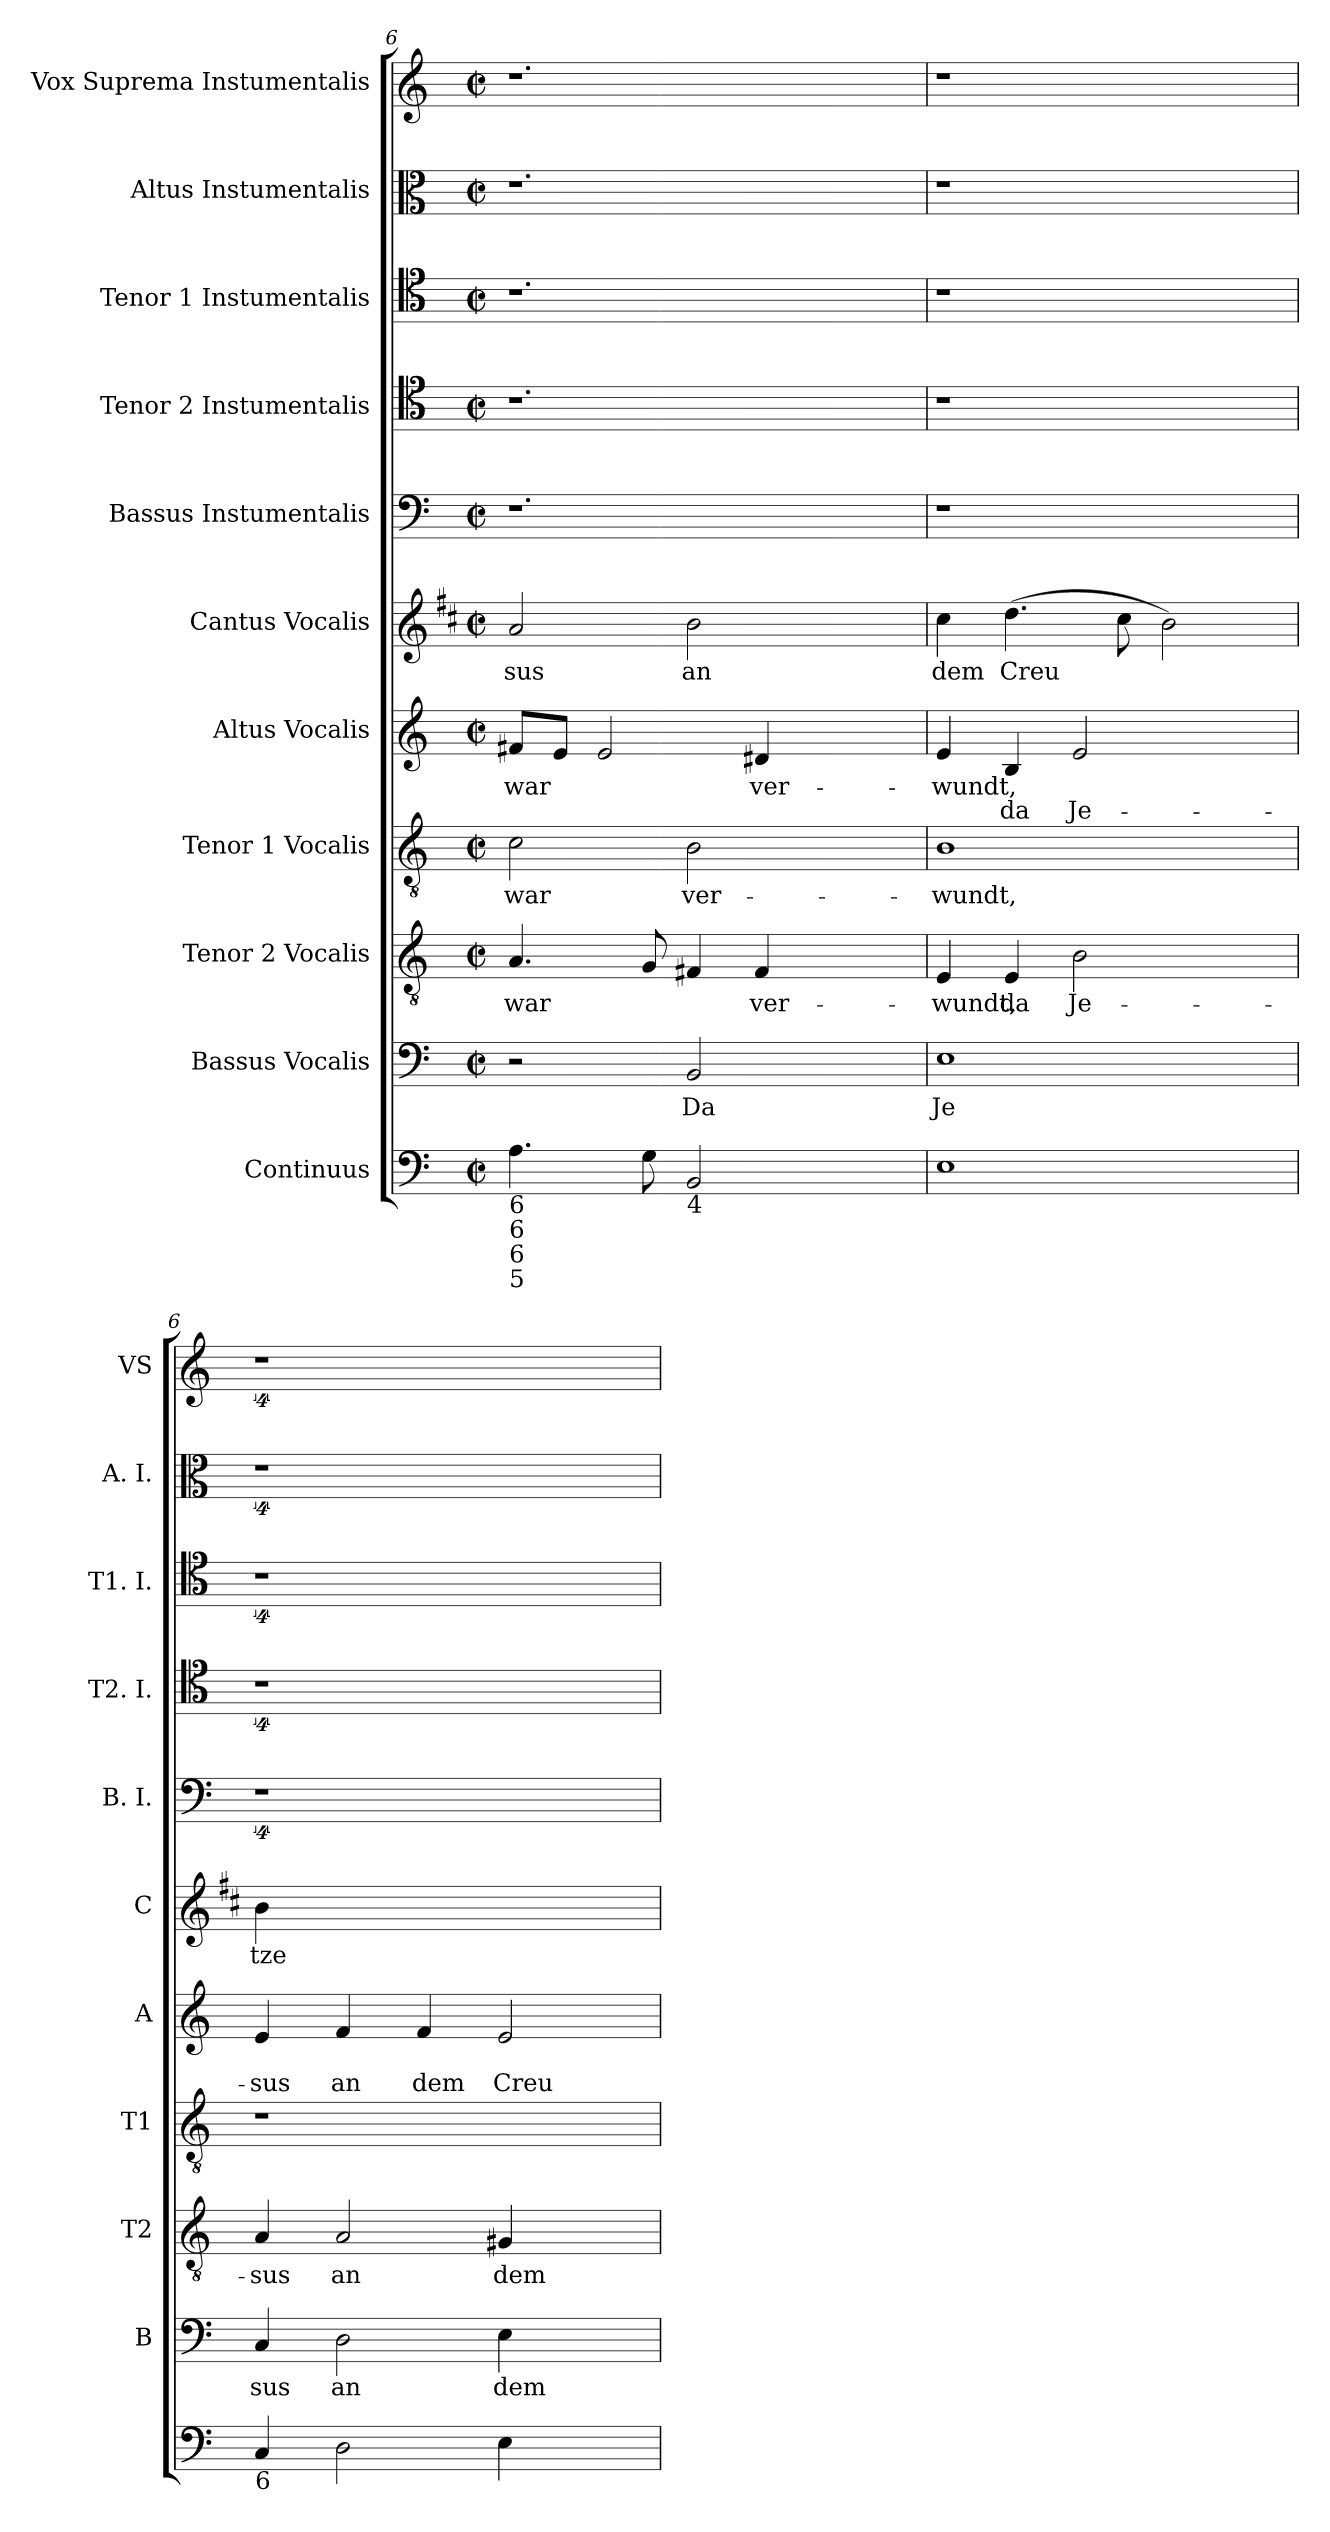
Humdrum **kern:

**kern	**kern	**text	**kern	**text	**kern	**text	**kern	**text	**text	**kern	**text	**kern	**kern	**kern	**kern	**kern
*part11	*part10	*part10	*part9	*part9	*part8	*part8	*part7	*part7	*part7	*part6	*part6	*part5	*part4	*part3	*part2	*part1
*staff11	*staff10	*staff10	*staff9	*staff9	*staff8	*staff8	*staff7	*staff7	*staff7	*staff6	*staff6	*staff5	*staff4	*staff3	*staff2	*staff1
*I"Continuus	*I"Bassus Vocalis	*	*I"Tenor 2 Vocalis	*	*I"Tenor 1 Vocalis	*	*I"Altus Vocalis	*	*	*I"Cantus Vocalis	*	*I"Bassus Instumentalis	*I"Tenor 2 Instumentalis	*I"Tenor 1 Instumentalis	*I"Altus Instumentalis	*I"Vox Suprema Instumentalis
*	*I'B	*	*I'T2	*	*I'T1	*	*I'A	*	*	*I'C	*	*I'B. I.	*I'T2. I.	*I'T1. I.	*I'A. I.	*I'VS
*clefF4	*clefF4	*	*clefGv2	*	*clefGv2	*	*clefG2	*	*	*clefG2	*	*clefF4	*clefC4	*clefC4	*clefC3	*clefG2
*	*	*	*	*	*	*	*	*	*	*ITrd1c2	*	*ITrd7c12	*	*	*	*
*k[]	*k[]	*	*k[]	*	*k[]	*	*k[]	*	*	*k[]	*	*k[]	*k[]	*k[]	*k[]	*k[]
*C:	*C:	*	*C:	*	*C:	*	*C:	*	*	*C:	*	*C:	*C:	*C:	*C:	*C:
*M2/2	*M2/2	*	*M2/2	*	*M2/2	*	*M2/2	*	*	*M2/2	*	*M2/2	*M2/2	*M2/2	*M2/2	*M2/2
*met(c|)	*met(c|)	*	*met(c|)	*	*met(c|)	*	*met(c|)	*	*	*met(c|)	*	*met(c|)	*met(c|)	*met(c|)	*met(c|)	*met(c|)
=6	=6	=6	=6	=6	=6	=6	=6	=6	=6	=6	=6	=6	=6	=6	=6	=6
!LO:TX:b:t=6	!	!	!	!	!	!	!	!	!	!	!	!	!	!	!	!
!LO:TX:b:t=6	!	!	!	!	!	!	!	!	!	!	!	!	!	!	!	!
!LO:TX:b:t=6	!	!	!	!	!	!	!	!	!	!	!	!	!	!	!	!
!LO:TX:b:t=5	!	!	!	!	!	!	!	!	!	!	!	!	!	!	!	!
!	!	!	!	!LO:LY:b	!	!LO:LY:b	!	!LO:LY:b	!	!	!LO:LY:b	!	!	!	!	!
4.A	2r	.	4.A	war	2c	war	8f#XL	war	.	2g	sus	1.r	1.r	1.r	1.r	1.r
.	.	.	.	.	.	.	8eJ	.	.	.	.	.	.	.	.	.
.	.	.	.	.	.	.	2e	.	.	.	.	.	.	.	.	.
8G	.	.	8G	.	.	.	.	.	.	.	.	.	.	.	.	.
!LO:TX:b:t=4	!	!	!	!	!	!	!	!	!	!	!	!	!	!	!	!
!	!	!LO:LY:b	!	!	!	!LO:LY:b	!	!	!	!	!LO:LY:b	!	!	!	!	!
2BB	2BB	Da	4F#X	.	2B	ver-	.	.	.	2a	an	.	.	.	.	.
!	!	!	!	!LO:LY:b	!	!	!	!LO:LY:b	!	!	!	!	!	!	!	!
.	.	.	4F#	ver-	.	.	4d#X	ver-	.	.	.	.	.	.	.	.
2ryy	2ryy	.	2ryy	.	2ryy	.	2ryy	.	.	2ryy	.	.	.	.	.	.
=6	=6	=6	=6	=6	=6	=6	=6	=6	=6	=6	=6	=6	=6	=6	=6	=6
!	!	!LO:LY:b	!	!LO:LY:b	!	!LO:LY:b	!	!LO:LY:b	!	!	!LO:LY:b	!	!	!	!	!
1E	1E	Je	4E	-wundt,	1B	-wundt,	4e	-wundt,	.	4b	dem	1r	1r	1r	1r	1r
!	!	!	!	!LO:LY:b	!	!	!	!	!LO:LY:b	!	!LO:LY:b	!	!	!	!	!
.	.	.	4E	da	.	.	4B	.	da	(>4.cc	Creu	.	.	.	.	.
!	!	!	!	!LO:LY:b	!	!	!	!	!LO:LY:b	!	!	!	!	!	!	!
.	.	.	2B	Je-	.	.	2e	.	Je-	.	.	.	.	.	.	.
.	.	.	.	.	.	.	.	.	.	8b	.	.	.	.	.	.
.	.	.	.	.	.	.	.	.	.	2a)	.	.	.	.	.	.
4ryy	4ryy	.	4ryy	.	4ryy	.	4ryy	.	.	.	.	4ryy	4ryy	4ryy	4ryy	4ryy
=6	=6	=6	=6	=6	=6	=6	=6	=6	=6	=6	=6	=6	=6	=6	=6	=6
!LO:TX:b:t=6	!	!	!	!	!	!	!	!	!	!	!	!	!	!	!	!
!	!	!LO:LY:b	!	!LO:LY:b	!	!	!	!	!LO:LY:b	!	!LO:LY:b	!	!	!	!	!
4C	4C	sus	4A	-sus	1r	.	4e	.	-sus	4a	tze	4%5r	4%5r	4%5r	4%5r	4%5r
!	!	!LO:LY:b	!	!LO:LY:b	!	!	!	!	!LO:LY:b	!	!	!	!	!	!	!
2D	2D	an	2A	an	.	.	4f	.	an	1ryy	.	.	.	.	.	.
!	!	!	!	!	!	!	!	!	!LO:LY:b	!	!	!	!	!	!	!
.	.	.	.	.	.	.	4f	.	dem	.	.	.	.	.	.	.
!	!	!LO:LY:b	!	!LO:LY:b	!	!	!	!	!LO:LY:b	!	!	!	!	!	!	!
4E	4E	dem	4G#X	dem	.	.	2e	.	Creu	.	.	.	.	.	.	.
4ryy	4ryy	.	4ryy	.	4ryy	.	.	.	.	.	.	.	.	.	.	.
=	=	=	=	=	=	=	=	=	=	=	=	=	=	=	=	=
*-	*-	*-	*-	*-	*-	*-	*-	*-	*-	*-	*-	*-	*-	*-	*-	*-
